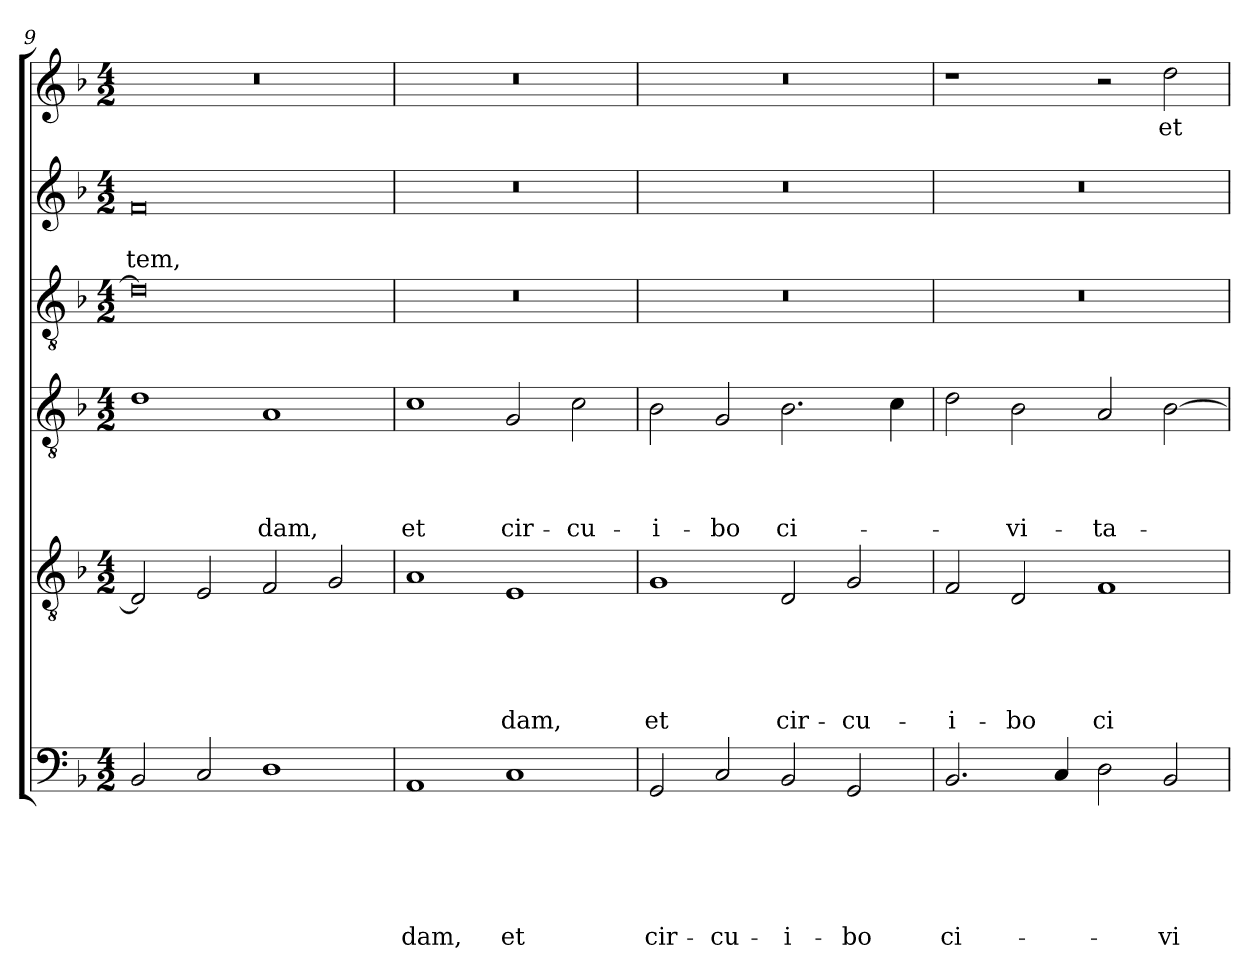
**kern	**text	**text	**text	**text	**text	**text	**kern	**text	**text	**text	**text	**text	**kern	**text	**text	**text	**text	**kern	**kern	**text	**text	**kern	**text
*part6	*part6	*part6	*part6	*part6	*part6	*part6	*part5	*part5	*part5	*part5	*part5	*part5	*part4	*part4	*part4	*part4	*part4	*part3	*part2	*part2	*part2	*part1	*part1
*staff6	*staff6	*staff6	*staff6	*staff6	*staff6	*staff6	*staff5	*staff5	*staff5	*staff5	*staff5	*staff5	*staff4	*staff4	*staff4	*staff4	*staff4	*staff3	*staff2	*staff2	*staff2	*staff1	*staff1
*clefF4	*	*	*	*	*	*	*clefGv2	*	*	*	*	*	*clefGv2	*	*	*	*	*clefGv2	*clefG2	*	*	*clefG2	*
*k[b-]	*	*	*	*	*	*	*k[b-]	*	*	*	*	*	*k[b-]	*	*	*	*	*k[b-]	*k[b-]	*	*	*k[b-]	*
*F:	*	*	*	*	*	*	*F:	*	*	*	*	*	*F:	*	*	*	*	*F:	*F:	*	*	*F:	*
*M4/2	*	*	*	*	*	*	*M4/2	*	*	*	*	*	*M4/2	*	*	*	*	*M4/2	*M4/2	*	*	*M4/2	*
=9	=9	=9	=9	=9	=9	=9	=9	=9	=9	=9	=9	=9	=9	=9	=9	=9	=9	=9	=9	=9	=9	=9	=9
!	!	!	!	!	!	!	!	!	!	!	!	!	!	!	!	!	!	!	!	!	!LO:LY:b	!	!
2BB-/	.	.	.	.	.	.	2D/]	.	.	.	.	.	1d	.	.	.	.	0d]	0f	.	-tem,	0r	.
2C/	.	.	.	.	.	.	2E/	.	.	.	.	.	.	.	.	.	.	.	.	.	.	.	.
!	!	!	!	!	!	!	!	!	!	!	!	!	!	!	!	!	!LO:LY:b	!	!	!	!	!	!
1D	.	.	.	.	.	.	2F/	.	.	.	.	.	1A	.	.	.	-dam,	.	.	.	.	.	.
.	.	.	.	.	.	.	2G/	.	.	.	.	.	.	.	.	.	.	.	.	.	.	.	.
=10	=10	=10	=10	=10	=10	=10	=10	=10	=10	=10	=10	=10	=10	=10	=10	=10	=10	=10	=10	=10	=10	=10	=10
!	!	!	!	!	!	!LO:LY:b	!	!	!	!	!	!	!	!	!	!	!LO:LY:b	!	!	!	!	!	!
1AA	.	.	.	.	.	-dam,	1A	.	.	.	.	.	1c	.	.	.	et	0r	0r	.	.	0r	.
!	!	!	!	!	!	!LO:LY:b	!	!	!	!	!	!LO:LY:b	!	!	!	!	!LO:LY:b	!	!	!	!	!	!
1C	.	.	.	.	.	et	1E	.	.	.	.	-dam,	2G/	.	.	.	cir-	.	.	.	.	.	.
!	!	!	!	!	!	!	!	!	!	!	!	!	!	!	!	!	!LO:LY:b	!	!	!	!	!	!
.	.	.	.	.	.	.	.	.	.	.	.	.	2c\	.	.	.	-cu-	.	.	.	.	.	.
=11	=11	=11	=11	=11	=11	=11	=11	=11	=11	=11	=11	=11	=11	=11	=11	=11	=11	=11	=11	=11	=11	=11	=11
!	!	!	!	!	!	!LO:LY:b	!	!	!	!	!	!LO:LY:b	!	!	!	!	!LO:LY:b	!	!	!	!	!	!
2GG/	.	.	.	.	.	cir-	1G	.	.	.	.	et	2B-\	.	.	.	-i-	0r	0r	.	.	0r	.
!	!	!	!	!	!	!LO:LY:b	!	!	!	!	!	!	!	!	!	!	!LO:LY:b	!	!	!	!	!	!
2C/	.	.	.	.	.	-cu-	.	.	.	.	.	.	2G/	.	.	.	-bo	.	.	.	.	.	.
!	!	!	!	!	!	!LO:LY:b	!	!	!	!	!	!LO:LY:b	!	!	!	!	!LO:LY:b	!	!	!	!	!	!
2BB-/	.	.	.	.	.	-i-	2D/	.	.	.	.	cir-	2.B-\	.	.	.	ci-	.	.	.	.	.	.
!	!	!	!	!	!	!LO:LY:b	!	!	!	!	!	!LO:LY:b	!	!	!	!	!	!	!	!	!	!	!
2GG/	.	.	.	.	.	-bo	2G/	.	.	.	.	-cu-	.	.	.	.	.	.	.	.	.	.	.
.	.	.	.	.	.	.	.	.	.	.	.	.	4c\	.	.	.	.	.	.	.	.	.	.
=12	=12	=12	=12	=12	=12	=12	=12	=12	=12	=12	=12	=12	=12	=12	=12	=12	=12	=12	=12	=12	=12	=12	=12
!	!	!	!	!	!	!LO:LY:b	!	!	!	!	!	!LO:LY:b	!	!	!	!	!	!	!	!	!	!	!
2.BB-/	.	.	.	.	.	ci-	2F/	.	.	.	.	-i-	2d\	.	.	.	.	0r	0r	.	.	1r	.
!	!	!	!	!	!	!	!	!	!	!	!	!LO:LY:b	!	!	!	!	!LO:LY:b	!	!	!	!	!	!
.	.	.	.	.	.	.	2D/	.	.	.	.	-bo	2B-\	.	.	.	-vi-	.	.	.	.	.	.
4C/	.	.	.	.	.	.	.	.	.	.	.	.	.	.	.	.	.	.	.	.	.	.	.
!	!	!	!	!	!	!	!	!	!	!	!	!LO:LY:b	!	!	!	!	!LO:LY:b	!	!	!	!	!	!
2D\	.	.	.	.	.	.	1F	.	.	.	.	ci-	2A/	.	.	.	-ta-	.	.	.	.	2r	.
!	!	!	!	!	!	!LO:LY:b	!	!	!	!	!	!	!	!	!	!	!	!	!	!	!	!	!LO:LY:b
2BB-/	.	.	.	.	.	-vi-	.	.	.	.	.	.	[2B-\	.	.	.	.	.	.	.	.	2dd\	et
=	=	=	=	=	=	=	=	=	=	=	=	=	=	=	=	=	=	=	=	=	=	=	=
*-	*-	*-	*-	*-	*-	*-	*-	*-	*-	*-	*-	*-	*-	*-	*-	*-	*-	*-	*-	*-	*-	*-	*-
